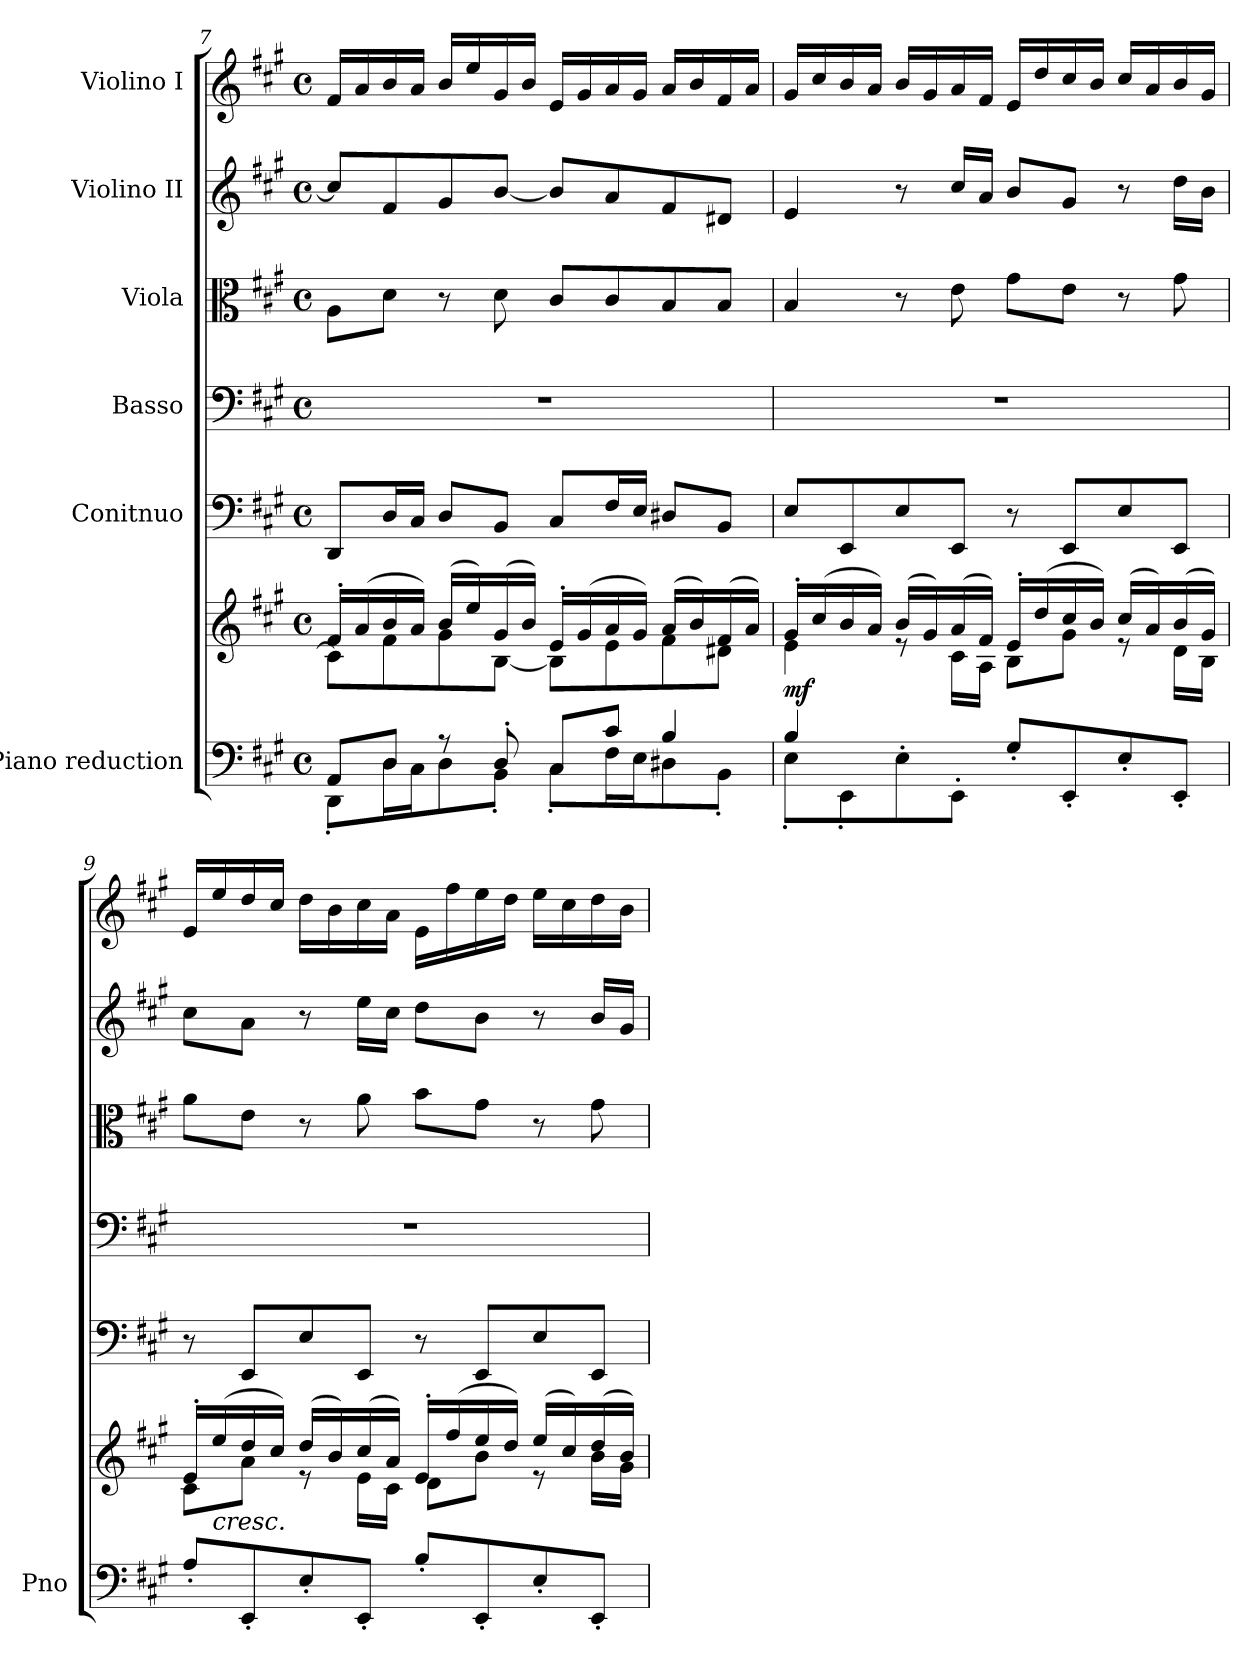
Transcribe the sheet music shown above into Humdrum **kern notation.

**kern	**kern	**dynam	**kern	**kern	**kern	**kern	**kern
*part6	*part6	*part6	*part5	*part4	*part3	*part2	*part1
*staff7	*staff6	*staff6/7	*staff5	*staff4	*staff3	*staff2	*staff1
*I"Piano reduction	*	*	*I"Conitnuo	*I"Basso	*I"Viola	*I"Violino II	*I"Violino I
*I'Pno	*	*	*	*	*	*	*
!!LO:PB:g=z
*clefF4	*clefG2	*	*clefF4	*clefF4	*clefC3	*clefG2	*clefG2
*k[f#c#g#]	*k[f#c#g#]	*	*k[f#c#g#]	*k[f#c#g#]	*k[f#c#g#]	*k[f#c#g#]	*k[f#c#g#]
*M4/4	*M4/4	*	*M4/4	*M4/4	*M4/4	*M4/4	*M4/4
*met(c)	*met(c)	*	*met(c)	*met(c)	*met(c)	*met(c)	*met(c)
=7	=7	=7	=7	=7	=7	=7	=7
*^	*^	*	*	*	*	*	*
8AA/L	8DD'\L	16f#'/LL	8c#\L]	.	8DD/L	1r	8A\L	8cc#/L]	16f#/LL
.	.	(>16a/	.	.	.	.	.	.	16a/
8D/J	16D\L	16b/	8f#\	.	16D/L	.	8d\J	8f#/	16b/
.	16C#\J	16a/JJ)	.	.	16C#/JJ	.	.	.	16a/JJ
8r	8D\	(>16b/LL	8g#\	.	8D/L	.	8r	8g#/	16b/LL
.	.	16ee/)	.	.	.	.	.	.	16ee/
8D'/	8BB'\J	(>16g#/	[8B\J	.	8BB/J	.	8d\	[8b/J	16g#/
.	.	16b/JJ)	.	.	.	.	.	.	16b/JJ
8C#/L	8C#'\L	16e'/LL	8B\L]	.	8C#/L	.	8c#/L	8b/L]	16e/LL
.	.	(>16g#/	.	.	.	.	.	.	16g#/
8c#/J	16F#\L	16a/	8e\	.	16F#/L	.	8c#/	8a/	16a/
.	16E\J	16g#/JJ)	.	.	16E/JJ	.	.	.	16g#/JJ
4B/	8D#X\	(>16a/LL	8f#\	.	8D#X/L	.	8B/	8f#/	16a/LL
.	.	16b/)	.	.	.	.	.	.	16b/
.	8BB'\J	(>16f#/	8d#X\J	.	8BB/J	.	8B/J	8d#X/J	16f#/
.	.	16a/JJ)	.	.	.	.	.	.	16a/JJ
=8	=8	=8	=8	=8	=8	=8	=8	=8	=8
!	!	!	!	!LO:DY:b	!	!	!	!	!
4B/	8E'\L	16g#'/LL	4e\	mf	8E/L	1r	4B/	4e/	16g#/LL
.	.	(>16cc#/	.	.	.	.	.	.	16cc#/
.	8EE'\	16b/	.	.	8EE/	.	.	.	16b/
.	.	16a/JJ)	.	.	.	.	.	.	16a/JJ
4ryy	8E'\	(>16b/LL	8re	.	8E/	.	8r	8r	16b/LL
.	.	16g#/)	.	.	.	.	.	.	16g#/
.	8EE'\J	(>16a/	16c#\LL	.	8EE/J	.	8e\	16cc#/LL	16a/
.	.	16f#/JJ)	16A\JJ	.	.	.	.	16a/JJ	16f#/JJ
8G#'/L	2ryy	16e'/LL	8B\L	.	8r	.	8g#\L	8b/L	16e/LL
.	.	(>16dd/	.	.	.	.	.	.	16dd/
8EE'/	.	16cc#/	8g#\J	.	8EE/L	.	8e\J	8g#/J	16cc#/
.	.	16b/JJ)	.	.	.	.	.	.	16b/JJ
8E'/	.	(>16cc#/LL	8re	.	8E/	.	8r	8r	16cc#/LL
.	.	16a/)	.	.	.	.	.	.	16a/
8EE'/J	.	(>16b/	16d\LL	.	8EE/J	.	8g#\	16dd\LL	16b/
.	.	16g#/JJ)	16B\JJ	.	.	.	.	16b\JJ	16g#/JJ
*v	*v	*	*	*	*	*	*	*	*
=9	=9	=9	=9	=9	=9	=9	=9	=9
8A'/L	16e'/LL	8c#\L	.	8r	1r	8a\L	8cc#\L	16e/LL
!	!LO:TX:b:i:t=cresc.	!	!	!	!	!	!	!
.	(>16ee/	.	.	.	.	.	.	16ee/
8EE'/	16dd/	8a\J	.	8EE/L	.	8e\J	8a\J	16dd/
.	16cc#/JJ)	.	.	.	.	.	.	16cc#/JJ
8E'/	(>16dd/LL	8r	.	8E/	.	8r	8r	16dd\LL
.	16b/)	.	.	.	.	.	.	16b\
8EE'/J	(>16cc#/	16e\LL	.	8EE/J	.	8a\	16ee\LL	16cc#\
.	16a/JJ)	16c#\JJ	.	.	.	.	16cc#\JJ	16a\JJ
8B'/L	16e'/LL	8d\L	.	8r	.	8b\L	8dd\L	16e\LL
.	(>16ff#/	.	.	.	.	.	.	16ff#\
8EE'/	16ee/	8b\J	.	8EE/L	.	8g#\J	8b\J	16ee\
.	16dd/JJ)	.	.	.	.	.	.	16dd\JJ
8E'/	(>16ee/LL	8r	.	8E/	.	8r	8r	16ee\LL
.	16cc#/)	.	.	.	.	.	.	16cc#\
8EE'/J	(>16dd/	16b\LL	.	8EE/J	.	8g#\	16b/LL	16dd\
.	16b/JJ)	16g#\JJ	.	.	.	.	16g#/JJ	16b\JJ
*	*v	*v	*	*	*	*	*	*
=	=	=	=	=	=	=	=
*-	*-	*-	*-	*-	*-	*-	*-
